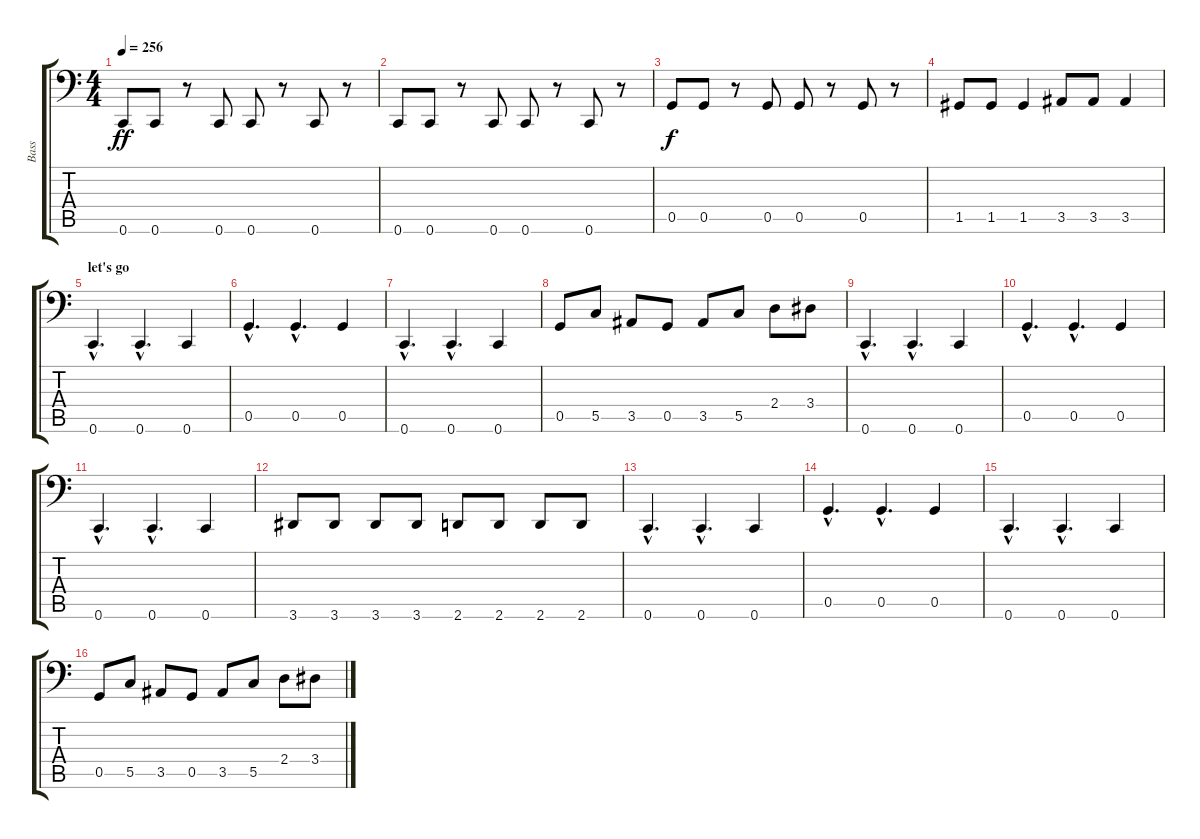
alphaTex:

\track ("Bass" "Bass") {instrument electricbasspick}
\staff {score tabs}
\tuning (D3 A2 F2 C2 G1 C1) {hide}
\ts (4 4)
\tempo 256
\clef f4
\ks c
0.6.8{dy ff} 0.6.8 r.8 0.6.8 0.6.8 r.8 0.6.8 r.8 |
0.6.8 0.6.8 r.8 0.6.8 0.6.8 r.8 0.6.8 r.8 |
0.5.8{dy f} 0.5.8 r.8 0.5.8 0.5.8 r.8 0.5.8 r.8 |
1.5.8 1.5.8 1.5.4 3.5.8 3.5.8 3.5.4 |
\section ("" "let's go")
0.6{hac}.4{d} 0.6{hac}.4{d} 0.6.4 |
0.5{hac}.4{d} 0.5{hac}.4{d} 0.5.4 |
0.6{hac}.4{d} 0.6{hac}.4{d} 0.6.4 |
0.5.8 5.5.8 3.5.8 0.5.8 3.5.8 5.5.8 2.4.8 3.4.8 |
0.6{hac}.4{d} 0.6{hac}.4{d} 0.6.4 |
0.5{hac}.4{d} 0.5{hac}.4{d} 0.5.4 |
0.6{hac}.4{d} 0.6{hac}.4{d} 0.6.4 |
3.6.8 3.6.8 3.6.8 3.6.8 2.6.8 2.6.8 2.6.8 2.6.8 |
0.6{hac}.4{d} 0.6{hac}.4{d} 0.6.4 |
0.5{hac}.4{d} 0.5{hac}.4{d} 0.5.4 |
0.6{hac}.4{d} 0.6{hac}.4{d} 0.6.4 |
0.5.8 5.5.8 3.5.8 0.5.8 3.5.8 5.5.8 2.4.8 3.4.8
